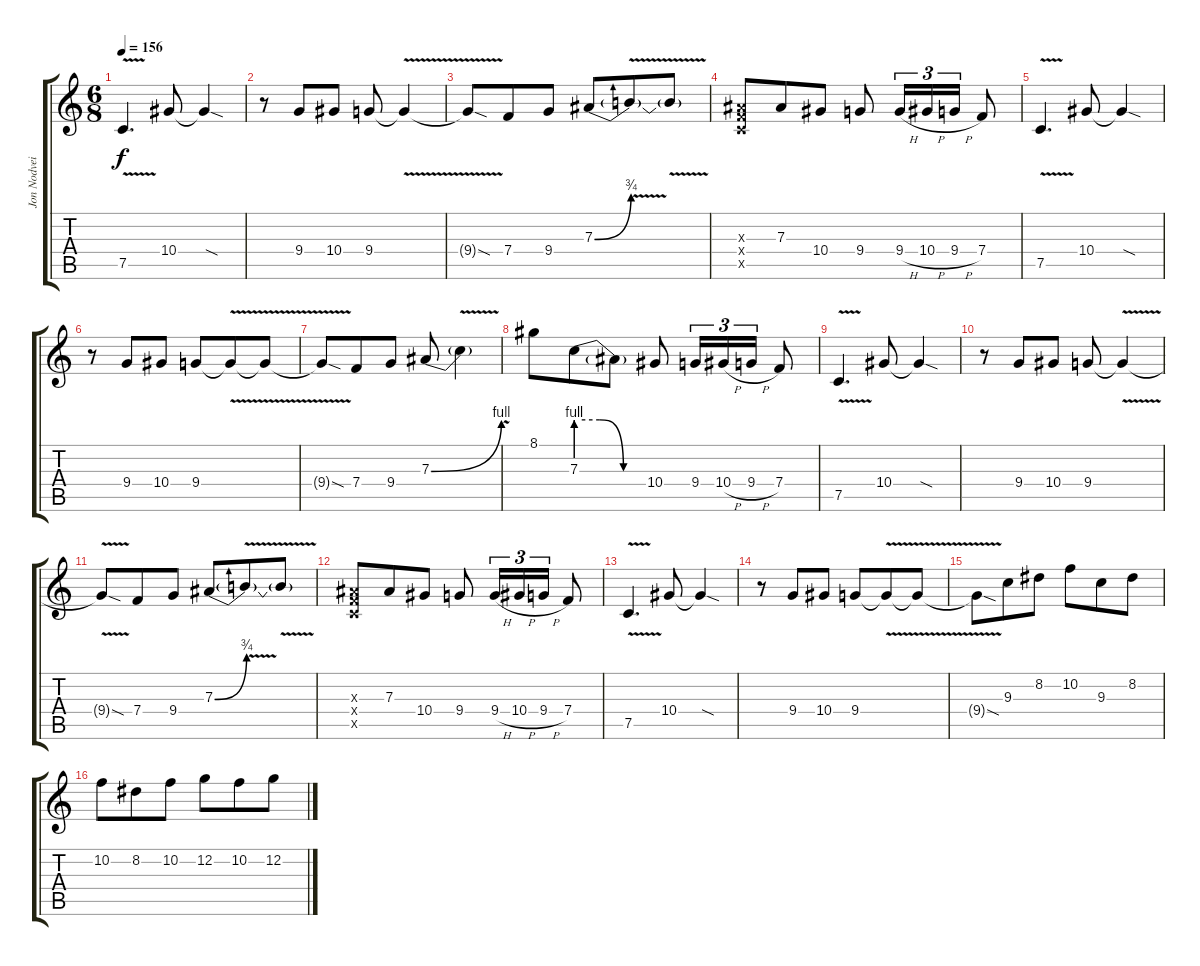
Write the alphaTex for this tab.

\track ("Jon Nodveidt (Lead)" "Jon Nodvei") {instrument distortionguitar}
\staff {score tabs}
\tuning (C4 G3 Eb3 Bb2 F2 C2) {hide}
\ts (6 8)
\tempo 156
\clef g2
\ks c
7.5{v}.4{d dy f} 10.4.8 10.4{sod t}.4 |
r.8 9.4.8 10.4.8 9.4.8 9.4{v t}.4 |
9.4{sod t}.8 7.4.8 9.4.8 7.3{be (bend 0 0 60 3)}.8 7.3{v t}.8 7.3{v t}.8 |
(7.3{x} 7.4{x} 7.5{x}).8 7.3.8 10.4.8 9.4.8 9.4{h}.16{tu (3 2)} 10.4{h}.16{tu (3 2)} 9.4{h}.16{tu (3 2)} 7.4.8 |
7.5{v}.4{d} 10.4.8 10.4{sod t}.4 |
r.8 9.4.8 10.4.8 9.4.8 9.4{v t}.8 9.4{v t}.8 |
9.4{sod t}.8 7.4.8 9.4.8 7.3{be (bend 0 0 60 4)}.8 7.3{v t}.4 |
8.1.8 7.3{be (custom 0 4 20 4 40 0 60 0)}.8 7.3{t}.8 10.4.8 9.4.16{tu (3 2)} 10.4{h}.16{tu (3 2)} 9.4{h}.16{tu (3 2)} 7.4.8 |
7.5{v}.4{d} 10.4.8 10.4{sod t}.4 |
r.8 9.4.8 10.4.8 9.4.8 9.4{v t}.4 |
9.4{sod t}.8 7.4.8 9.4.8 7.3{be (bend 0 0 60 3)}.8 7.3{v t}.8 7.3{v t}.8 |
(7.3{x} 7.4{x} 7.5{x}).8 7.3.8 10.4.8 9.4.8 9.4{h}.16{tu (3 2)} 10.4{h}.16{tu (3 2)} 9.4{h}.16{tu (3 2)} 7.4.8 |
7.5{v}.4{d} 10.4.8 10.4{sod t}.4 |
r.8 9.4.8 10.4.8 9.4.8 9.4{v t}.8 9.4{v t}.8 |
9.4{sod t}.8 9.3.8 8.2.8 10.2.8 9.3.8 8.2.8 |
10.2.8 8.2.8 10.2.8 12.2.8 10.2.8 12.2.8
